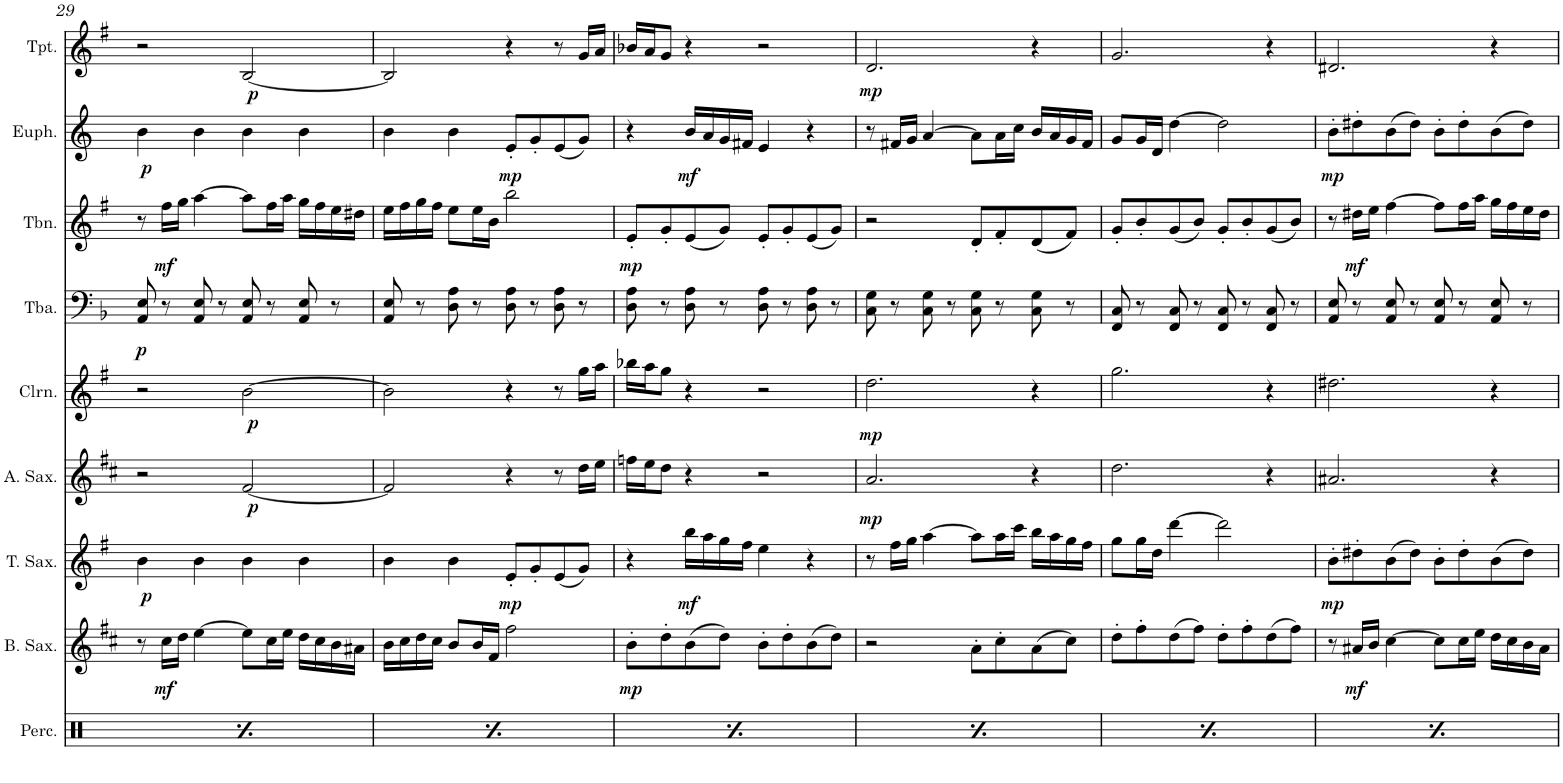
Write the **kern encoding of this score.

**kern	**dynam	**kern	**dynam	**kern	**dynam	**kern	**dynam	**kern	**dynam	**kern	**dynam	**kern	**dynam	**kern	**dynam	**kern	**dynam
*part9	*part9	*part8	*part8	*part7	*part7	*part6	*part6	*part5	*part5	*part4	*part4	*part3	*part3	*part2	*part2	*part1	*part1
*staff9	*staff9	*staff8	*staff8	*staff7	*staff7	*staff6	*staff6	*staff5	*staff5	*staff4	*staff4	*staff3	*staff3	*staff2	*staff2	*staff1	*staff1
*I"Percussion	*	*I"Baritone Sax	*	*I"Tenor Sax	*	*I"Alto Sax	*	*I"Clarinet	*	*I"Tuba	*	*I"Trombone	*	*I"Euphonium	*	*I"Trumpet	*
*I'Perc.	*	*I'B. Sax.	*	*I'T. Sax.	*	*I'A. Sax.	*	*I'Clrn.	*	*I'Tba.	*	*I'Tbn.	*	*I'Euph.	*	*I'Tpt.	*
!!LO:PB:g=z
*clefX	*	*clefG2	*	*clefG2	*	*clefG2	*	*clefG2	*	*clefF4	*	*clefG2	*	*clefG2	*	*clefG2	*
*	*	*Trd12c21	*	*Trd8c14	*	*Trd5c9	*	*Trd1c2	*	*	*	*Trd8c14	*	*Trd8c14	*	*Trd1c2	*
*k[]	*	*k[f#c#]	*	*k[f#]	*	*k[f#c#]	*	*k[f#]	*	*k[b-]	*	*k[f#]	*	*k[]	*	*k[f#]	*
*M4/4	*	*M4/4	*	*M4/4	*	*M4/4	*	*M4/4	*	*M4/4	*	*M4/4	*	*M4/4	*	*M4/4	*
=29	=29	=29	=29	=29	=29	=29	=29	=29	=29	=29	=29	=29	=29	=29	=29	=29	=29
*^	*	*	*	*	*	*	*	*	*	*	*	*	*	*	*	*	*
!	!	!LO:DY:b	!	!	!	!LO:DY:b	!	!	!	!	!	!LO:DY:b	!	!	!	!LO:DY:b	!	!
8r	8Rf\	ppp	8r	.	4b\	p	2r	.	2r	.	8AA/ 8E/	p	8r	.	4b\	p	2r	.
!	!	!	!	!LO:DY:b	!	!	!	!	!	!	!	!	!	!LO:DY:b	!	!	!	!
8Rgg/	8r	.	16cc#\LL	mf	.	.	.	.	.	.	8r	.	16ff#\LL	mf	.	.	.	.
.	.	.	16dd\JJ	.	.	.	.	.	.	.	.	.	16gg\JJ	.	.	.	.	.
8r	8Rf\	.	[4ee\	.	4b\	.	.	.	.	.	8AA/ 8E/	.	[4aa\	.	4b\	.	.	.
8Rgg/	8r	.	.	.	.	.	.	.	.	.	8r	.	.	.	.	.	.	.
!	!	!	!	!	!	!	!	!LO:DY:b	!	!LO:DY:b	!	!	!	!	!	!	!	!LO:DY:b
8r	8Rf\	.	8ee\L]	.	4b\	.	[2f#/	p	[2b\	p	8AA/ 8E/	.	8aa\L]	.	4b\	.	[2B/	p
8Rgg/	8r	.	16cc#\L	.	.	.	.	.	.	.	8r	.	16ff#\L	.	.	.	.	.
.	.	.	16ee\JJ	.	.	.	.	.	.	.	.	.	16aa\JJ	.	.	.	.	.
8r	8Rf\	.	16dd\LL	.	4b\	.	.	.	.	.	8AA/ 8E/	.	16gg\LL	.	4b\	.	.	.
.	.	.	16cc#\	.	.	.	.	.	.	.	.	.	16ff#\	.	.	.	.	.
8Rgg/	8r	.	16b\	.	.	.	.	.	.	.	8r	.	16ee\	.	.	.	.	.
.	.	.	16a#X\JJ	.	.	.	.	.	.	.	.	.	16dd#X\JJ	.	.	.	.	.
=30	=30	=30	=30	=30	=30	=30	=30	=30	=30	=30	=30	=30	=30	=30	=30	=30	=30	=30
!	!	!LO:DY:b	!	!	!	!	!	!	!	!	!	!	!	!	!	!	!	!
8r	8Rf\	ppp	16b\LL	.	4b\	.	2f#/]	.	2b\]	.	8AA/ 8E/	.	16ee\LL	.	4b\	.	2B/]	.
.	.	.	16cc#\	.	.	.	.	.	.	.	.	.	16ff#\	.	.	.	.	.
8Rgg/	8r	.	16dd\	.	.	.	.	.	.	.	8r	.	16gg\	.	.	.	.	.
.	.	.	16cc#\JJ	.	.	.	.	.	.	.	.	.	16ff#\JJ	.	.	.	.	.
8r	8Rf\	.	8b/L	.	4b\	.	.	.	.	.	8D\ 8A\	.	8ee\L	.	4b\	.	.	.
8Rgg/	8r	.	16b/L	.	.	.	.	.	.	.	8r	.	16ee\L	.	.	.	.	.
.	.	.	16f#/JJ	.	.	.	.	.	.	.	.	.	16b\JJ	.	.	.	.	.
!	!	!	!	!	!	!LO:DY:b	!	!	!	!	!	!	!	!	!	!LO:DY:b	!	!
8r	8Rf\	.	2ff#\	.	8e'/L	mp	4r	.	4r	.	8D\ 8A\	.	2bb\	.	8e'/L	mp	4r	.
8Rgg/	8r	.	.	.	8g'/	.	.	.	.	.	8r	.	.	.	8g'/	.	.	.
8r	8Rf\	.	.	.	(8e/	.	8r	.	8r	.	8D\ 8A\	.	.	.	(8e/	.	8r	.
8Rgg/	8r	.	.	.	8g/J)	.	16dd\LL	.	16gg\LL	.	8r	.	.	.	8g/J)	.	16g/LL	.
.	.	.	.	.	.	.	16ee\JJ	.	16aa\JJ	.	.	.	.	.	.	.	16a/JJ	.
=31	=31	=31	=31	=31	=31	=31	=31	=31	=31	=31	=31	=31	=31	=31	=31	=31	=31	=31
!	!	!LO:DY:b	!	!LO:DY:b	!	!	!	!	!	!	!	!	!	!LO:DY:b	!	!	!	!
8r	8Rf\	ppp	8b'\L	mp	4r	.	16ffn\LL	.	16bb-X\LL	.	8D\ 8A\	.	8e'/L	mp	4r	.	16b-X/LL	.
.	.	.	.	.	.	.	16ee\J	.	16aa\J	.	.	.	.	.	.	.	16a/J	.
8Rgg/	8r	.	8dd'\	.	.	.	8dd\J	.	8gg\J	.	8r	.	8g'/	.	.	.	8g/J	.
!	!	!	!	!	!	!LO:DY:b	!	!	!	!	!	!	!	!	!	!LO:DY:b	!	!
8r	8Rf\	.	(8b\	.	16bb\LL	mf	4r	.	4r	.	8D\ 8A\	.	(8e/	.	16b/LL	mf	4r	.
.	.	.	.	.	16aa\	.	.	.	.	.	.	.	.	.	16a/	.	.	.
8Rgg/	8r	.	8dd\J)	.	16gg\	.	.	.	.	.	8r	.	8g/J)	.	16g/	.	.	.
.	.	.	.	.	16ff#\JJ	.	.	.	.	.	.	.	.	.	16f#X/JJ	.	.	.
8r	8Rf\	.	8b'\L	.	4ee\	.	2r	.	2r	.	8D\ 8A\	.	8e'/L	.	4e/	.	2r	.
8Rgg/	8r	.	8dd'\	.	.	.	.	.	.	.	8r	.	8g'/	.	.	.	.	.
8r	8Rf\	.	(8b\	.	4r	.	.	.	.	.	8D\ 8A\	.	(8e/	.	4r	.	.	.
8Rgg/	8r	.	8dd\J)	.	.	.	.	.	.	.	8r	.	8g/J)	.	.	.	.	.
=32	=32	=32	=32	=32	=32	=32	=32	=32	=32	=32	=32	=32	=32	=32	=32	=32	=32	=32
!	!	!LO:DY:b	!	!	!	!	!	!LO:DY:b	!	!LO:DY:b	!	!	!	!	!	!	!	!LO:DY:b
8r	8Rf\	ppp	2r	.	8r	.	2.a/	mp	2.dd\	mp	8C\ 8G\	.	2r	.	8r	.	2.d/	mp
8Rgg/	8r	.	.	.	16ff#\LL	.	.	.	.	.	8r	.	.	.	16f#X/LL	.	.	.
.	.	.	.	.	16gg\JJ	.	.	.	.	.	.	.	.	.	16g/JJ	.	.	.
8r	8Rf\	.	.	.	[4aa\	.	.	.	.	.	8C\ 8G\	.	.	.	[4a/	.	.	.
8Rgg/	8r	.	.	.	.	.	.	.	.	.	8r	.	.	.	.	.	.	.
8r	8Rf\	.	8a'\L	.	8aa\L]	.	.	.	.	.	8C\ 8G\	.	8d'/L	.	8a\L]	.	.	.
8Rgg/	8r	.	8cc#'\	.	16aa\L	.	.	.	.	.	8r	.	8f#'/	.	16a\L	.	.	.
.	.	.	.	.	16ccc\JJ	.	.	.	.	.	.	.	.	.	16cc\JJ	.	.	.
8r	8Rf\	.	(8a\	.	16bb\LL	.	4r	.	4r	.	8C\ 8G\	.	(8d/	.	16b/LL	.	4r	.
.	.	.	.	.	16aa\	.	.	.	.	.	.	.	.	.	16a/	.	.	.
8Rgg/	8r	.	8cc#\J)	.	16gg\	.	.	.	.	.	8r	.	8f#/J)	.	16g/	.	.	.
.	.	.	.	.	16ff#\JJ	.	.	.	.	.	.	.	.	.	16f#/JJ	.	.	.
=33	=33	=33	=33	=33	=33	=33	=33	=33	=33	=33	=33	=33	=33	=33	=33	=33	=33	=33
!	!	!LO:DY:b	!	!	!	!	!	!	!	!	!	!	!	!	!	!	!	!
8r	8Rf\	ppp	8dd'\L	.	8gg\L	.	2.dd\	.	2.gg\	.	8FF/ 8C/	.	8g'/L	.	8g/L	.	2.g/	.
8Rgg/	8r	.	8ff#'\	.	16gg\L	.	.	.	.	.	8r	.	8b'/	.	16g/L	.	.	.
.	.	.	.	.	16dd\JJ	.	.	.	.	.	.	.	.	.	16d/JJ	.	.	.
8r	8Rf\	.	(8dd\	.	[4ddd\	.	.	.	.	.	8FF/ 8C/	.	(8g/	.	[4dd\	.	.	.
8Rgg/	8r	.	8ff#\J)	.	.	.	.	.	.	.	8r	.	8b/J)	.	.	.	.	.
8r	8Rf\	.	8dd'\L	.	2ddd\]	.	.	.	.	.	8FF/ 8C/	.	8g'/L	.	2dd\]	.	.	.
8Rgg/	8r	.	8ff#'\	.	.	.	.	.	.	.	8r	.	8b'/	.	.	.	.	.
8r	8Rf\	.	(8dd\	.	.	.	4r	.	4r	.	8FF/ 8C/	.	(8g/	.	.	.	4r	.
8Rgg/	8r	.	8ff#\J)	.	.	.	.	.	.	.	8r	.	8b/J)	.	.	.	.	.
=34	=34	=34	=34	=34	=34	=34	=34	=34	=34	=34	=34	=34	=34	=34	=34	=34	=34	=34
!	!	!LO:DY:b	!	!	!	!LO:DY:b	!	!	!	!	!	!	!	!	!	!LO:DY:b	!	!
8r	8Rf\	ppp	8r	.	8b'\L	mp	2.a#X/	.	2.dd#X\	.	8AA/ 8E/	.	8r	.	8b'\L	mp	2.d#X/	.
!	!	!	!	!LO:DY:b	!	!	!	!	!	!	!	!	!	!LO:DY:b	!	!	!	!
8Rgg/	8r	.	16a#X/LL	mf	8dd#X'\	.	.	.	.	.	8r	.	16dd#X\LL	mf	8dd#X'\	.	.	.
.	.	.	16b/JJ	.	.	.	.	.	.	.	.	.	16ee\JJ	.	.	.	.	.
8r	8Rf\	.	[4cc#\	.	(8b\	.	.	.	.	.	8AA/ 8E/	.	[4ff#\	.	(8b\	.	.	.
8Rgg/	8r	.	.	.	8dd#\J)	.	.	.	.	.	8r	.	.	.	8dd#\J)	.	.	.
8r	8Rf\	.	8cc#\L]	.	8b'\L	.	.	.	.	.	8AA/ 8E/	.	8ff#\L]	.	8b'\L	.	.	.
8Rgg/	8r	.	16cc#\L	.	8dd#'\	.	.	.	.	.	8r	.	16ff#\L	.	8dd#'\	.	.	.
.	.	.	16ee\JJ	.	.	.	.	.	.	.	.	.	16aa\JJ	.	.	.	.	.
8r	8Rf\	.	16dd\LL	.	(8b\	.	4r	.	4r	.	8AA/ 8E/	.	16gg\LL	.	(8b\	.	4r	.
.	.	.	16cc#\	.	.	.	.	.	.	.	.	.	16ff#\	.	.	.	.	.
8Rgg/	8r	.	16b\	.	8dd#\J)	.	.	.	.	.	8r	.	16ee\	.	8dd#\J)	.	.	.
.	.	.	16a#\JJ	.	.	.	.	.	.	.	.	.	16dd#\JJ	.	.	.	.	.
*v	*v	*	*	*	*	*	*	*	*	*	*	*	*	*	*	*	*	*
=	=	=	=	=	=	=	=	=	=	=	=	=	=	=	=	=	=
*-	*-	*-	*-	*-	*-	*-	*-	*-	*-	*-	*-	*-	*-	*-	*-	*-	*-
